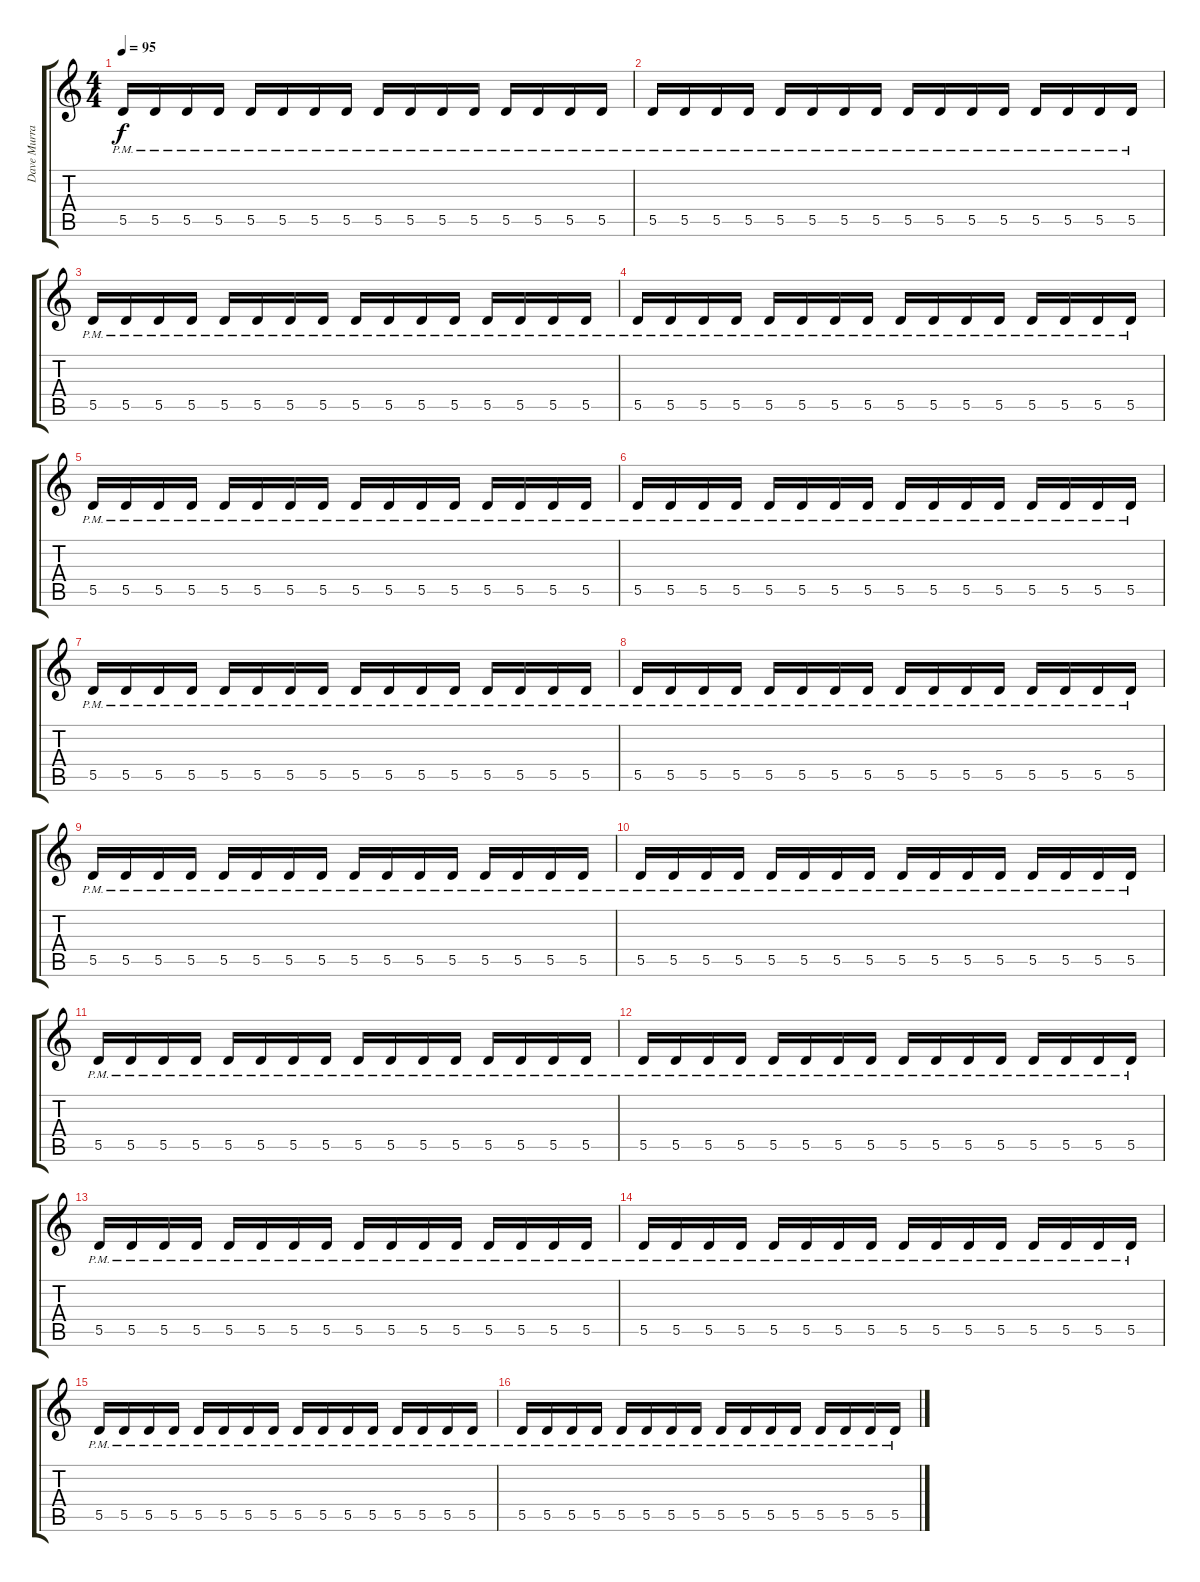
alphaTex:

\track ("Dave Murray" "Dave Murra") {instrument distortionguitar}
\staff {score tabs}
\tuning (E4 B3 G3 D3 A2 E2) {hide}
\ts (4 4)
\tempo 95
\clef g2
\ks c
5.5{pm}.16{dy f} 5.5{pm}.16 5.5{pm}.16 5.5{pm}.16 5.5{pm}.16 5.5{pm}.16 5.5{pm}.16 5.5{pm}.16 5.5{pm}.16 5.5{pm}.16 5.5{pm}.16 5.5{pm}.16 5.5{pm}.16 5.5{pm}.16 5.5{pm}.16 5.5{pm}.16 |
5.5{pm}.16 5.5{pm}.16 5.5{pm}.16 5.5{pm}.16 5.5{pm}.16 5.5{pm}.16 5.5{pm}.16 5.5{pm}.16 5.5{pm}.16 5.5{pm}.16 5.5{pm}.16 5.5{pm}.16 5.5{pm}.16 5.5{pm}.16 5.5{pm}.16 5.5{pm}.16 |
5.5{pm}.16 5.5{pm}.16 5.5{pm}.16 5.5{pm}.16 5.5{pm}.16 5.5{pm}.16 5.5{pm}.16 5.5{pm}.16 5.5{pm}.16 5.5{pm}.16 5.5{pm}.16 5.5{pm}.16 5.5{pm}.16 5.5{pm}.16 5.5{pm}.16 5.5{pm}.16 |
5.5{pm}.16 5.5{pm}.16 5.5{pm}.16 5.5{pm}.16 5.5{pm}.16 5.5{pm}.16 5.5{pm}.16 5.5{pm}.16 5.5{pm}.16 5.5{pm}.16 5.5{pm}.16 5.5{pm}.16 5.5{pm}.16 5.5{pm}.16 5.5{pm}.16 5.5{pm}.16 |
5.5{pm}.16 5.5{pm}.16 5.5{pm}.16 5.5{pm}.16 5.5{pm}.16 5.5{pm}.16 5.5{pm}.16 5.5{pm}.16 5.5{pm}.16 5.5{pm}.16 5.5{pm}.16 5.5{pm}.16 5.5{pm}.16 5.5{pm}.16 5.5{pm}.16 5.5{pm}.16 |
5.5{pm}.16 5.5{pm}.16 5.5{pm}.16 5.5{pm}.16 5.5{pm}.16 5.5{pm}.16 5.5{pm}.16 5.5{pm}.16 5.5{pm}.16 5.5{pm}.16 5.5{pm}.16 5.5{pm}.16 5.5{pm}.16 5.5{pm}.16 5.5{pm}.16 5.5{pm}.16 |
5.5{pm}.16 5.5{pm}.16 5.5{pm}.16 5.5{pm}.16 5.5{pm}.16 5.5{pm}.16 5.5{pm}.16 5.5{pm}.16 5.5{pm}.16 5.5{pm}.16 5.5{pm}.16 5.5{pm}.16 5.5{pm}.16 5.5{pm}.16 5.5{pm}.16 5.5{pm}.16 |
5.5{pm}.16 5.5{pm}.16 5.5{pm}.16 5.5{pm}.16 5.5{pm}.16 5.5{pm}.16 5.5{pm}.16 5.5{pm}.16 5.5{pm}.16 5.5{pm}.16 5.5{pm}.16 5.5{pm}.16 5.5{pm}.16 5.5{pm}.16 5.5{pm}.16 5.5{pm}.16 |
5.5{pm}.16 5.5{pm}.16 5.5{pm}.16 5.5{pm}.16 5.5{pm}.16 5.5{pm}.16 5.5{pm}.16 5.5{pm}.16 5.5{pm}.16 5.5{pm}.16 5.5{pm}.16 5.5{pm}.16 5.5{pm}.16 5.5{pm}.16 5.5{pm}.16 5.5{pm}.16 |
5.5{pm}.16 5.5{pm}.16 5.5{pm}.16 5.5{pm}.16 5.5{pm}.16 5.5{pm}.16 5.5{pm}.16 5.5{pm}.16 5.5{pm}.16 5.5{pm}.16 5.5{pm}.16 5.5{pm}.16 5.5{pm}.16 5.5{pm}.16 5.5{pm}.16 5.5{pm}.16 |
5.5{pm}.16 5.5{pm}.16 5.5{pm}.16 5.5{pm}.16 5.5{pm}.16 5.5{pm}.16 5.5{pm}.16 5.5{pm}.16 5.5{pm}.16 5.5{pm}.16 5.5{pm}.16 5.5{pm}.16 5.5{pm}.16 5.5{pm}.16 5.5{pm}.16 5.5{pm}.16 |
5.5{pm}.16 5.5{pm}.16 5.5{pm}.16 5.5{pm}.16 5.5{pm}.16 5.5{pm}.16 5.5{pm}.16 5.5{pm}.16 5.5{pm}.16 5.5{pm}.16 5.5{pm}.16 5.5{pm}.16 5.5{pm}.16 5.5{pm}.16 5.5{pm}.16 5.5{pm}.16 |
5.5{pm}.16 5.5{pm}.16 5.5{pm}.16 5.5{pm}.16 5.5{pm}.16 5.5{pm}.16 5.5{pm}.16 5.5{pm}.16 5.5{pm}.16 5.5{pm}.16 5.5{pm}.16 5.5{pm}.16 5.5{pm}.16 5.5{pm}.16 5.5{pm}.16 5.5{pm}.16 |
5.5{pm}.16 5.5{pm}.16 5.5{pm}.16 5.5{pm}.16 5.5{pm}.16 5.5{pm}.16 5.5{pm}.16 5.5{pm}.16 5.5{pm}.16 5.5{pm}.16 5.5{pm}.16 5.5{pm}.16 5.5{pm}.16 5.5{pm}.16 5.5{pm}.16 5.5{pm}.16 |
5.5{pm}.16 5.5{pm}.16 5.5{pm}.16 5.5{pm}.16 5.5{pm}.16 5.5{pm}.16 5.5{pm}.16 5.5{pm}.16 5.5{pm}.16 5.5{pm}.16 5.5{pm}.16 5.5{pm}.16 5.5{pm}.16 5.5{pm}.16 5.5{pm}.16 5.5{pm}.16 |
5.5{pm}.16 5.5{pm}.16 5.5{pm}.16 5.5{pm}.16 5.5{pm}.16 5.5{pm}.16 5.5{pm}.16 5.5{pm}.16 5.5{pm}.16 5.5{pm}.16 5.5{pm}.16 5.5{pm}.16 5.5{pm}.16 5.5{pm}.16 5.5{pm}.16 5.5{pm}.16
